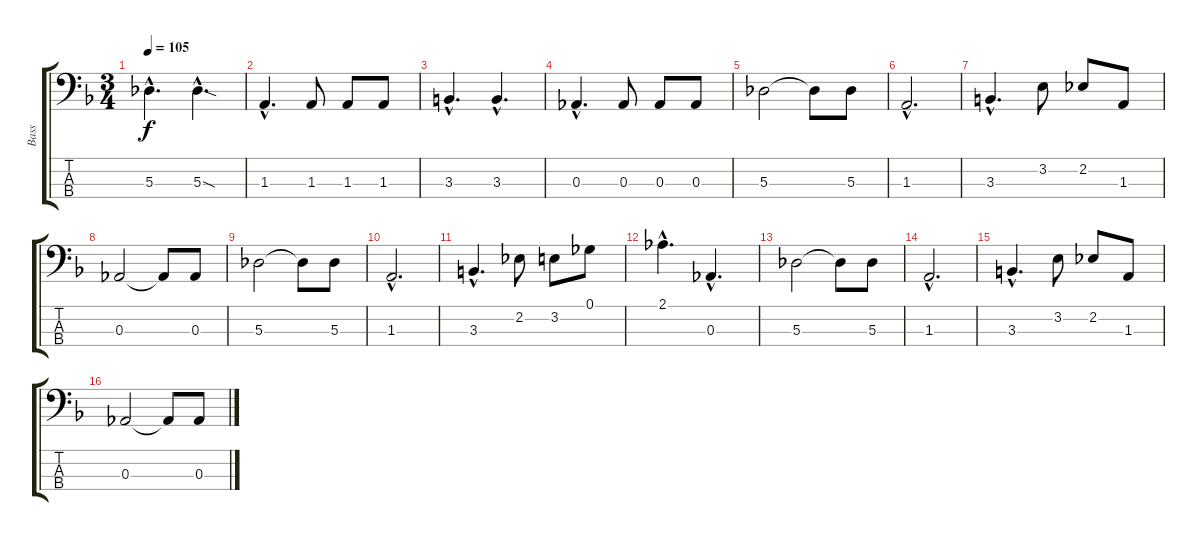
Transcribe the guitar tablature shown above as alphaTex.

\track ("Bass" "Bass") {instrument electricbasspick}
\staff {score tabs}
\tuning (Gb2 Db2 Ab1 Eb1) {hide}
\ts (3 4)
\tempo 105
\clef f4
\ks f
5.3{hac}.4{d dy f} 5.3{sod hac}.4{d} |
1.3{hac}.4{d} 1.3.8 1.3.8 1.3.8 |
3.3{hac}.4{d} 3.3{hac}.4{d} |
0.3{hac}.4{d} 0.3.8 0.3.8 0.3.8 |
5.3.2 5.3{t}.8 5.3.8 |
1.3{hac}.2{d} |
3.3{hac}.4{d} 3.2.8 2.2.8 1.3.8 |
0.3.2 0.3{t}.8 0.3.8 |
5.3.2 5.3{t}.8 5.3.8 |
1.3{hac}.2{d} |
3.3{hac}.4{d} 2.2.8 3.2.8 0.1.8 |
2.1{hac}.4{d} 0.3{hac}.4{d} |
5.3.2 5.3{t}.8 5.3.8 |
1.3{hac}.2{d} |
3.3{hac}.4{d} 3.2.8 2.2.8 1.3.8 |
0.3.2 0.3{t}.8 0.3.8
